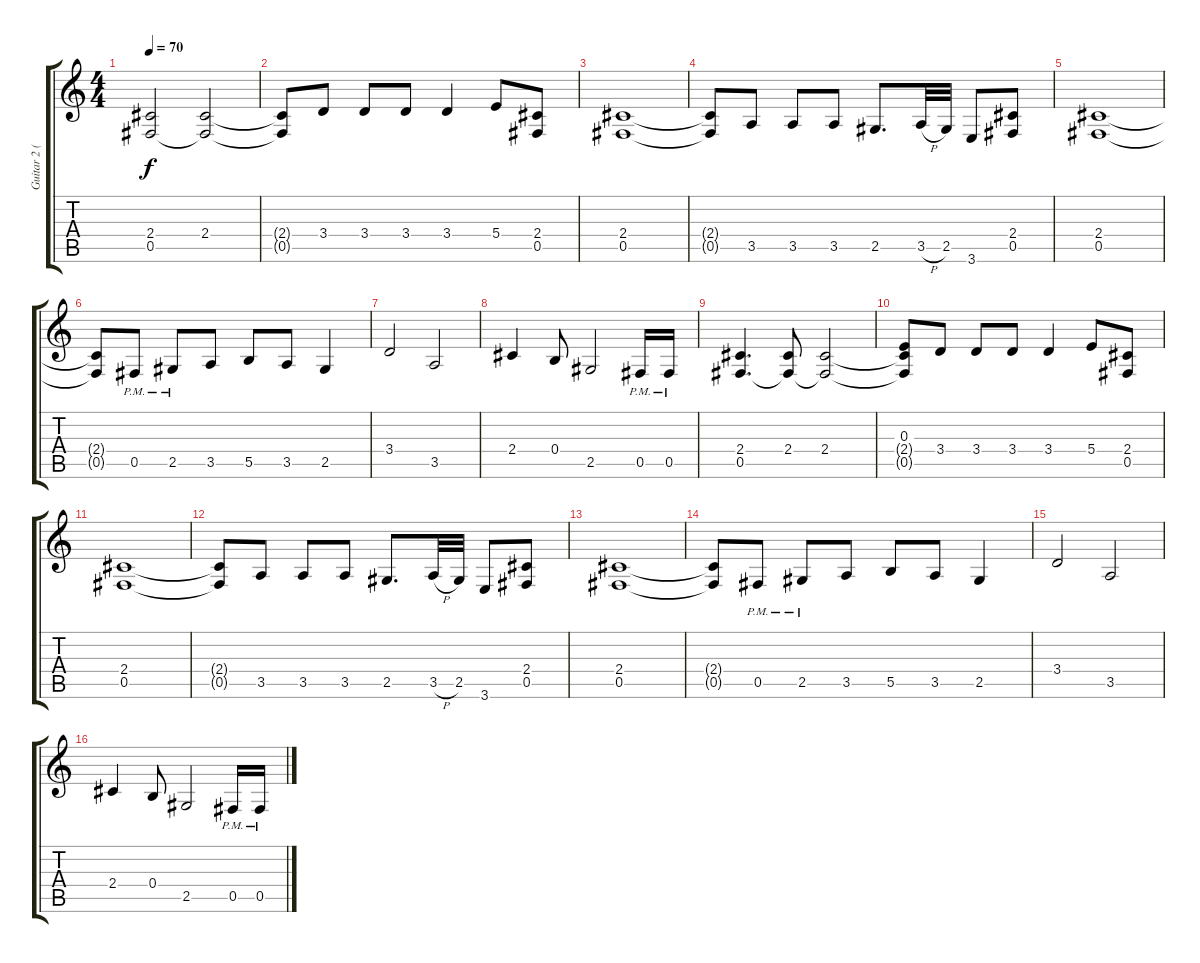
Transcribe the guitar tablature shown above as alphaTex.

\track ("Guitar 2 (Distortion)" "Guitar 2 (") {instrument distortionguitar}
\staff {score tabs}
\tuning (Db4 Ab3 E3 B2 Gb2 Db2) {hide}
\ts (4 4)
\tempo 70
\clef g2
\ks c
(2.4 0.5).2{dy f} (2.4 0.5{t}).2 |
(2.4{t} 0.5{t}).8 3.4.8 3.4.8 3.4.8 3.4.4 5.4.8 (2.4 0.5).8 |
(2.4 0.5).1 |
(2.4{t} 0.5{t}).8 3.5.8 3.5.8 3.5.8 2.5.8{d} 3.5{h}.32 2.5.32 3.6.8 (2.4 0.5).8 |
(2.4 0.5).1 |
(2.4{t} 0.5{t}).8 0.5{pm}.8 2.5{pm}.8 3.5.8 5.5.8 3.5.8 2.5.4 |
3.4.2 3.5.2 |
2.4.4 0.4.8 2.5.2 0.5{pm}.16 0.5{pm}.16 |
(2.4 0.5).4{d} (2.4 0.5{t}).8 (2.4 0.5{t}).2 |
(0.3 2.4{t} 0.5{t}).8 3.4.8 3.4.8 3.4.8 3.4.4 5.4.8 (2.4 0.5).8 |
(2.4 0.5).1 |
(2.4{t} 0.5{t}).8 3.5.8 3.5.8 3.5.8 2.5.8{d} 3.5{h}.32 2.5.32 3.6.8 (2.4 0.5).8 |
(2.4 0.5).1 |
(2.4{t} 0.5{t}).8 0.5{pm}.8 2.5{pm}.8 3.5.8 5.5.8 3.5.8 2.5.4 |
3.4.2 3.5.2 |
2.4.4 0.4.8 2.5.2 0.5{pm}.16 0.5{pm}.16
